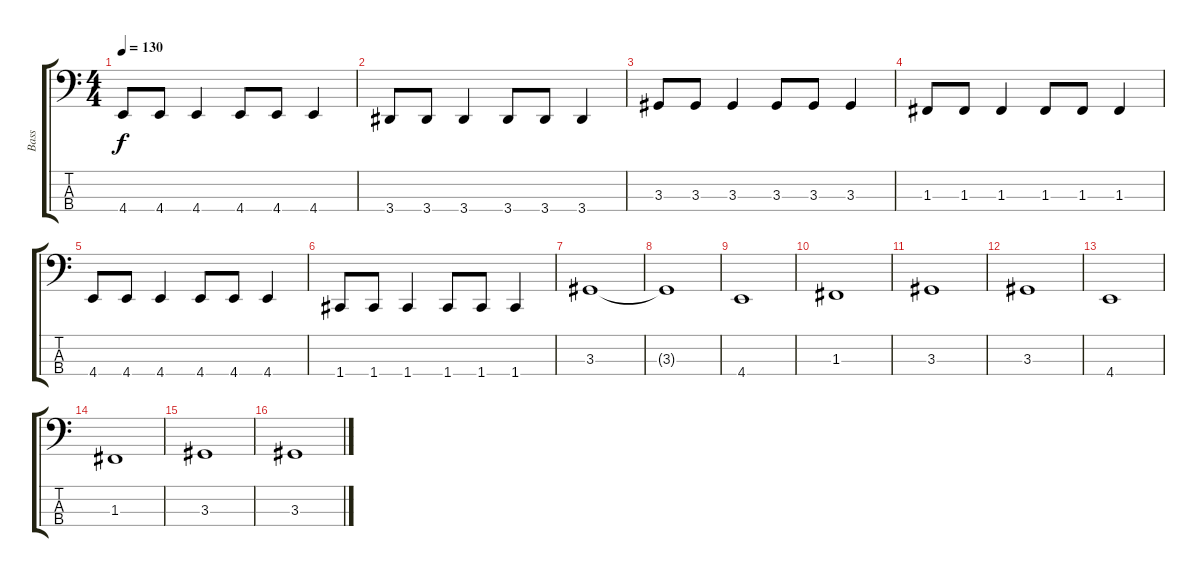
\track ("Bass" "Bass") {instrument electricbassfinger}
\staff {score tabs}
\tuning (Eb2 Bb1 F1 C1) {hide}
\ts (4 4)
\tempo 130
\clef f4
\ks c
4.4.8{dy f} 4.4.8 4.4.4 4.4.8 4.4.8 4.4.4 |
3.4.8 3.4.8 3.4.4 3.4.8 3.4.8 3.4.4 |
3.3.8 3.3.8 3.3.4 3.3.8 3.3.8 3.3.4 |
1.3.8 1.3.8 1.3.4 1.3.8 1.3.8 1.3.4 |
4.4.8 4.4.8 4.4.4 4.4.8 4.4.8 4.4.4 |
1.4.8 1.4.8 1.4.4 1.4.8 1.4.8 1.4.4 |
3.3.1 |
3.3{t}.1 |
4.4.1 |
1.3.1 |
3.3.1 |
3.3.1 |
4.4.1 |
1.3.1 |
3.3.1 |
3.3.1
